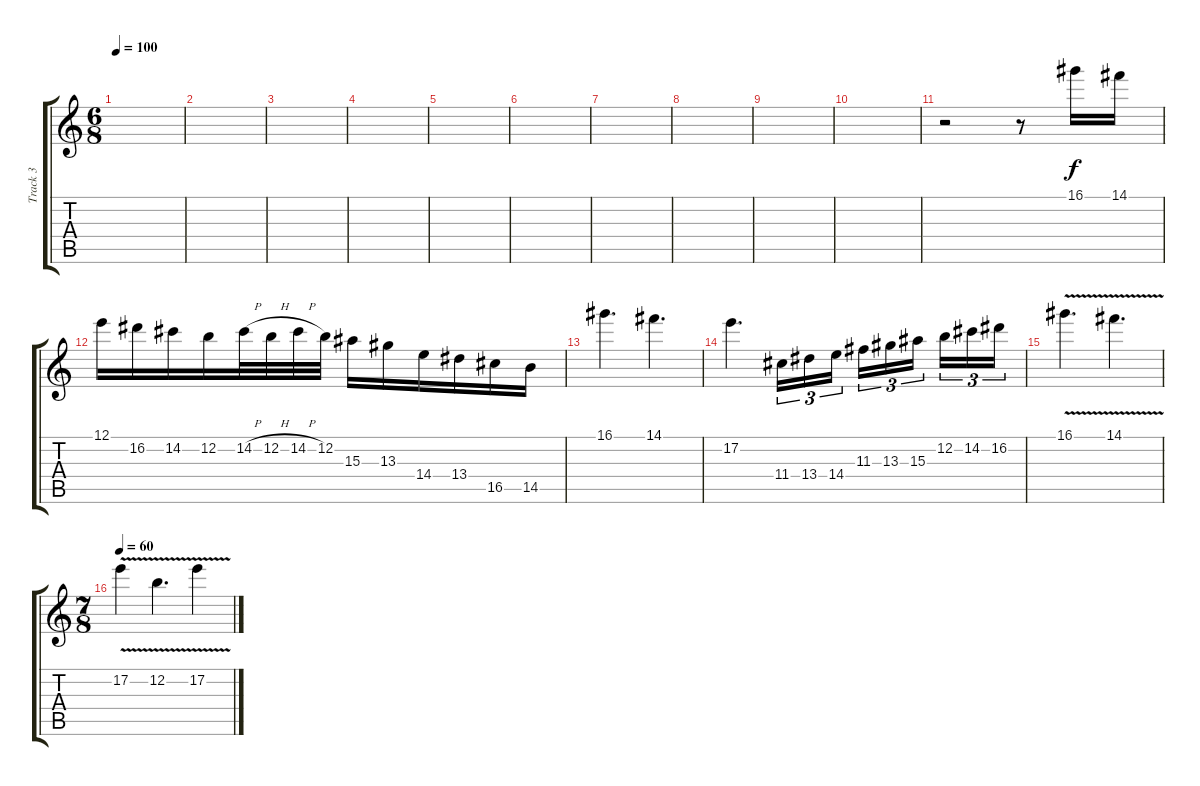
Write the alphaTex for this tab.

\track ("Track 3" "Track 3") {instrument distortionguitar}
\staff {score tabs}
\tuning (E4 B3 G3 D3 A2 E2) {hide}
\ts (6 8)
\tempo 100
\clef g2
\ks c
|
|
|
|
|
|
|
|
|
|
r.2 r.8 16.1.16 14.1.16 |
12.1.16 16.2.16 14.2.16 12.2.16 14.2{h}.32 12.2{h}.32 14.2{h}.32 12.2.32 15.3.16 13.3.16 14.4.16 13.4.16 16.5.16 14.5.16 |
16.1.4{d} 14.1.4{d} |
17.2.4{d} 11.4.16{tu (3 2)} 13.4.16{tu (3 2)} 14.4.16{tu (3 2) beam splitsecondary} 11.3.16{tu (3 2)} 13.3.16{tu (3 2)} 15.3.16{tu (3 2) beam splitsecondary} 12.2.16{tu (3 2)} 14.2.16{tu (3 2)} 16.2.16{tu (3 2)} |
16.1{v}.4{d} 14.1{v}.4{d} |
\ts (7 8)
\tempo 60
17.2{v}.4 12.2{v}.4{d} 17.2{v}.4
